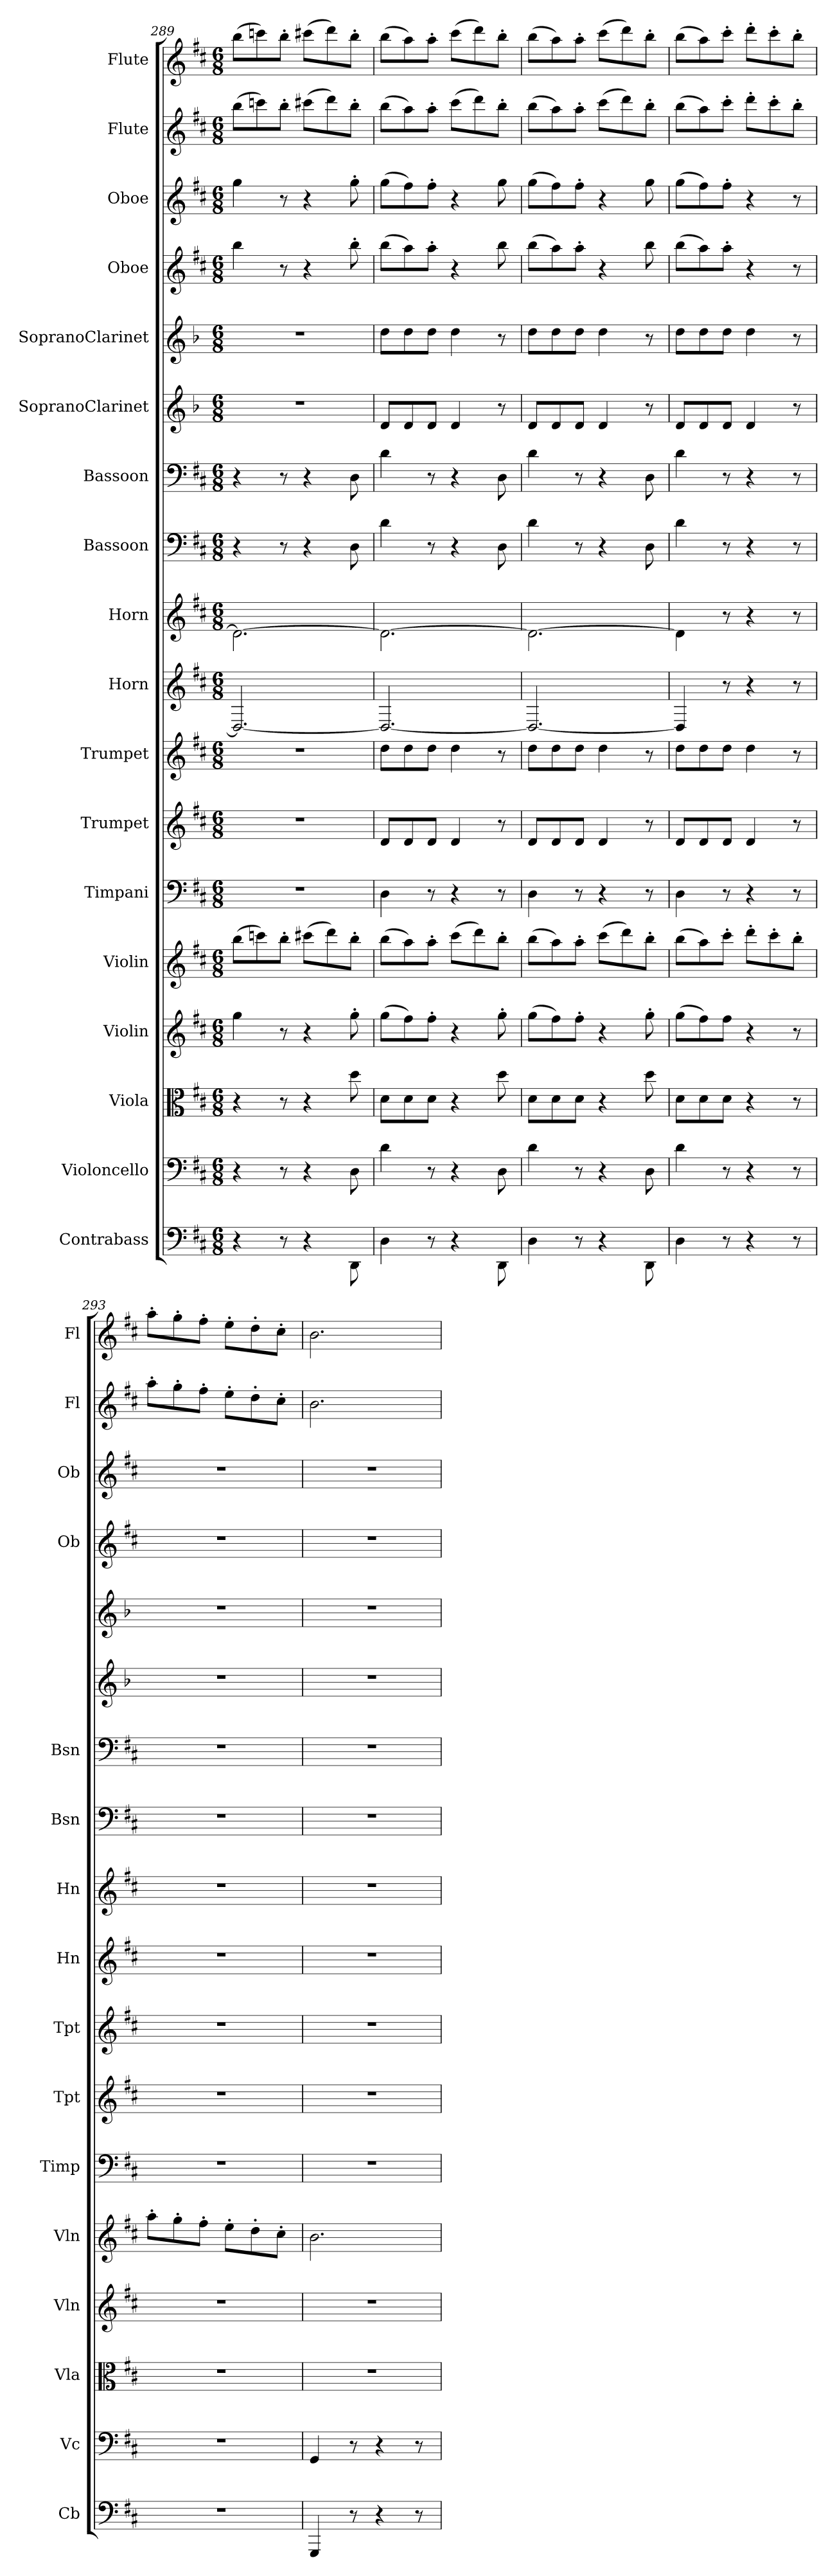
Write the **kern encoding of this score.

**kern	**kern	**kern	**kern	**kern	**kern	**kern	**kern	**kern	**kern	**kern	**kern	**kern	**kern	**kern	**kern	**kern	**kern
*part18	*part17	*part16	*part15	*part14	*part13	*part12	*part11	*part10	*part9	*part8	*part7	*part6	*part5	*part4	*part3	*part2	*part1
*staff18	*staff17	*staff16	*staff15	*staff14	*staff13	*staff12	*staff11	*staff10	*staff9	*staff8	*staff7	*staff6	*staff5	*staff4	*staff3	*staff2	*staff1
*I"Contrabass	*I"Violoncello	*I"Viola	*I"Violin	*I"Violin	*I"Timpani	*I"Trumpet	*I"Trumpet	*I"Horn	*I"Horn	*I"Bassoon	*I"Bassoon	*I"SopranoClarinet	*I"SopranoClarinet	*I"Oboe	*I"Oboe	*I"Flute	*I"Flute
*I'Cb	*I'Vc	*I'Vla	*I'Vln	*I'Vln	*I'Timp	*I'Tpt	*I'Tpt	*I'Hn	*I'Hn	*I'Bsn	*I'Bsn	*	*	*I'Ob	*I'Ob	*I'Fl	*I'Fl
*clefF4	*clefF4	*clefC3	*clefG2	*clefG2	*clefF4	*clefG2	*clefG2	*clefG2	*clefG2	*clefF4	*clefF4	*clefG2	*clefG2	*clefG2	*clefG2	*clefG2	*clefG2
*k[f#c#]	*k[f#c#]	*k[f#c#]	*k[f#c#]	*k[f#c#]	*k[f#c#]	*k[f#c#]	*k[f#c#]	*k[f#c#]	*k[f#c#]	*k[f#c#]	*k[f#c#]	*k[b-]	*k[b-]	*k[f#c#]	*k[f#c#]	*k[f#c#]	*k[f#c#]
*M6/8	*M6/8	*M6/8	*M6/8	*M6/8	*M6/8	*M6/8	*M6/8	*M6/8	*M6/8	*M6/8	*M6/8	*M6/8	*M6/8	*M6/8	*M6/8	*M6/8	*M6/8
=289	=289	=289	=289	=289	=289	=289	=289	=289	=289	=289	=289	=289	=289	=289	=289	=289	=289
4r	4r	4r	4gg\	(8bb\L	2.r	2.r	2.r	2.D/_	2.d\_	4r	4r	2.r	2.r	4bb\	4gg\	(8bb\L	(8bb\L
.	.	.	.	8cccn\)	.	.	.	.	.	.	.	.	.	.	.	8cccn\)	8cccn\)
8r	8r	8r	8r	8bb'\J	.	.	.	.	.	8r	8r	.	.	8r	8r	8bb'\J	8bb'\J
4r	4r	4r	4r	(8ccc#X\L	.	.	.	.	.	4r	4r	.	.	4r	4r	(8ccc#X\L	(8ccc#X\L
.	.	.	.	8ddd\)	.	.	.	.	.	.	.	.	.	.	.	8ddd\)	8ddd\)
8DD\	8D\	8dd\	8gg'\	8bb'\J	.	.	.	.	.	8D\	8D\	.	.	8bb'\	8gg'\	8bb'\J	8bb'\J
=290	=290	=290	=290	=290	=290	=290	=290	=290	=290	=290	=290	=290	=290	=290	=290	=290	=290
4D\	4d\	8d\L	(8gg\L	(8bb\L	4D\	8d/L	8dd\L	2.D/_	2.d\_	4d\	4d\	8d/L	8dd\L	(8bb\L	(8gg\L	(8bb\L	(8bb\L
.	.	8d\	8ff#\)	8aa\)	.	8d/	8dd\	.	.	.	.	8d/	8dd\	8aa\)	8ff#\)	8aa\)	8aa\)
8r	8r	8d\J	8ff#'\J	8aa'\J	8r	8d/J	8dd\J	.	.	8r	8r	8d/J	8dd\J	8aa'\J	8ff#'\J	8aa'\J	8aa'\J
4r	4r	4r	4r	(8ccc#\L	4r	4d/	4dd\	.	.	4r	4r	4d/	4dd\	4r	4r	(8ccc#\L	(8ccc#\L
.	.	.	.	8ddd\)	.	.	.	.	.	.	.	.	.	.	.	8ddd\)	8ddd\)
8DD\	8D\	8dd\	8gg'\	8bb'\J	8r	8r	8r	.	.	8D\	8D\	8r	8r	8bb\	8gg\	8bb'\J	8bb'\J
=291	=291	=291	=291	=291	=291	=291	=291	=291	=291	=291	=291	=291	=291	=291	=291	=291	=291
4D\	4d\	8d\L	(8gg\L	(8bb\L	4D\	8d/L	8dd\L	2.D/_	2.d\_	4d\	4d\	8d/L	8dd\L	(8bb\L	(8gg\L	(8bb\L	(8bb\L
.	.	8d\	8ff#\)	8aa\)	.	8d/	8dd\	.	.	.	.	8d/	8dd\	8aa\)	8ff#\)	8aa\)	8aa\)
8r	8r	8d\J	8ff#'\J	8aa'\J	8r	8d/J	8dd\J	.	.	8r	8r	8d/J	8dd\J	8aa'\J	8ff#'\J	8aa'\J	8aa'\J
4r	4r	4r	4r	(8ccc#\L	4r	4d/	4dd\	.	.	4r	4r	4d/	4dd\	4r	4r	(8ccc#\L	(8ccc#\L
.	.	.	.	8ddd\)	.	.	.	.	.	.	.	.	.	.	.	8ddd\)	8ddd\)
8DD\	8D\	8dd\	8gg'\	8bb'\J	8r	8r	8r	.	.	8D\	8D\	8r	8r	8bb\	8gg\	8bb'\J	8bb'\J
=292	=292	=292	=292	=292	=292	=292	=292	=292	=292	=292	=292	=292	=292	=292	=292	=292	=292
4D\	4d\	8d\L	(8gg\L	(8bb\L	4D\	8d/L	8dd\L	4D/]	4d\]	4d\	4d\	8d/L	8dd\L	(8bb\L	(8gg\L	(8bb\L	(8bb\L
.	.	8d\	8ff#\)	8aa\)	.	8d/	8dd\	.	.	.	.	8d/	8dd\	8aa\)	8ff#\)	8aa\)	8aa\)
8r	8r	8d\J	8ff#\J	8ccc#'\J	8r	8d/J	8dd\J	8r	8r	8r	8r	8d/J	8dd\J	8aa'\J	8ff#'\J	8ccc#'\J	8ccc#'\J
4r	4r	4r	4r	8ddd'\L	4r	4d/	4dd\	4r	4r	4r	4r	4d/	4dd\	4r	4r	8ddd'\L	8ddd'\L
.	.	.	.	8ccc#'\	.	.	.	.	.	.	.	.	.	.	.	8ccc#'\	8ccc#'\
8r	8r	8r	8r	8bb'\J	8r	8r	8r	8r	8r	8r	8r	8r	8r	8r	8r	8bb'\J	8bb'\J
=293	=293	=293	=293	=293	=293	=293	=293	=293	=293	=293	=293	=293	=293	=293	=293	=293	=293
2.r	2.r	2.r	2.r	8aa'\L	2.r	2.r	2.r	2.r	2.r	2.r	2.r	2.r	2.r	2.r	2.r	8aa'\L	8aa'\L
.	.	.	.	8gg'\	.	.	.	.	.	.	.	.	.	.	.	8gg'\	8gg'\
.	.	.	.	8ff#'\J	.	.	.	.	.	.	.	.	.	.	.	8ff#'\J	8ff#'\J
.	.	.	.	8ee'\L	.	.	.	.	.	.	.	.	.	.	.	8ee'\L	8ee'\L
.	.	.	.	8dd'\	.	.	.	.	.	.	.	.	.	.	.	8dd'\	8dd'\
.	.	.	.	8cc#'\J	.	.	.	.	.	.	.	.	.	.	.	8cc#'\J	8cc#'\J
=294	=294	=294	=294	=294	=294	=294	=294	=294	=294	=294	=294	=294	=294	=294	=294	=294	=294
4GGG"/	4GG"/	2.r	2.r	2.b\	2.r	2.r	2.r	2.r	2.r	2.r	2.r	2.r	2.r	2.r	2.r	2.b\	2.b\
8r	8r	.	.	.	.	.	.	.	.	.	.	.	.	.	.	.	.
4r	4r	.	.	.	.	.	.	.	.	.	.	.	.	.	.	.	.
8r	8r	.	.	.	.	.	.	.	.	.	.	.	.	.	.	.	.
=	=	=	=	=	=	=	=	=	=	=	=	=	=	=	=	=	=
*-	*-	*-	*-	*-	*-	*-	*-	*-	*-	*-	*-	*-	*-	*-	*-	*-	*-
